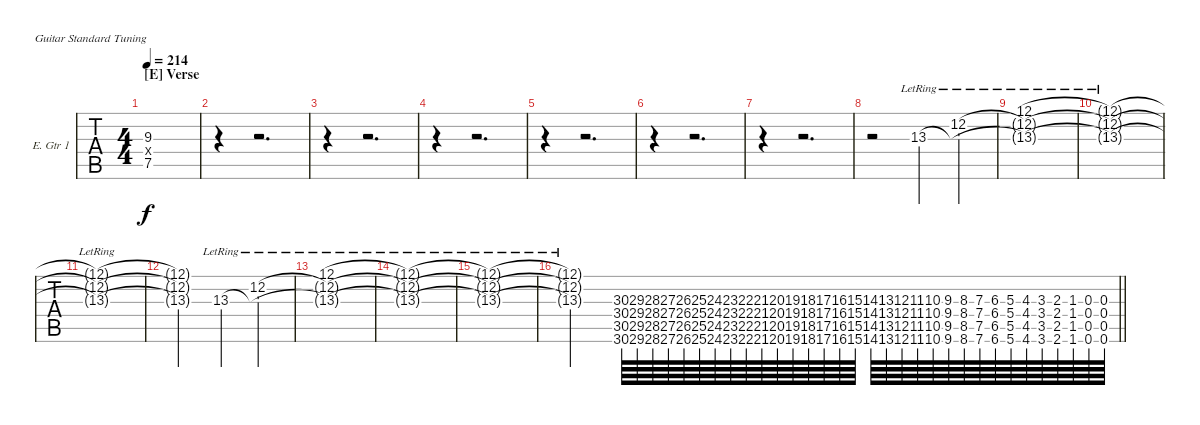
\bracketExtendMode groupsimilarinstruments
\firstSystemTrackNameOrientation horizontal
\otherSystemsTrackNameOrientation horizontal
\track ("Matt Skiba - Guitar One" "E. Gtr 1") {instrument distortionguitar}
\staff {tabs}
\tuning (E4 B3 G3 D3 A2 E2)
\ts (4 4)
\section ("E" "Verse")
\tempo 214
\clef g2
\ks c
(9.3 7.4{x} 7.5).1{dy f} |
r.4 r.2{d} |
r.4 r.2{d} |
r.4 r.2{d} |
r.4 r.2{d} |
r.4 r.2{d} |
r.4 r.2{d} |
r.2 13.3{lr}.4 (12.2{lr} 13.3{lr t}).4 |
(12.1{lr} 12.2{lr t} 13.3{lr t}).1 |
(12.1{lr t} 12.2{lr t} 13.3{lr t}).1 |
(12.1{lr t} 12.2{lr t} 13.3{lr t}).1 |
(13.3{t} 12.2{t} 12.1{t}).2 13.3{lr}.4 (12.2{lr} 13.3{lr t}).4 |
(12.1{lr} 12.2{lr t} 13.3{lr t}).1 |
(12.1{lr t} 12.2{lr t} 13.3{lr t}).1 |
(12.1{lr t} 12.2{lr t} 13.3{lr t}).1 |
\barLineRight lightlight
(13.3{lr t} 12.2{lr t} 12.1{lr t}).2 (30.3 30.4 30.5 30.6).64 (29.3 29.4 29.5 29.6).64 (28.3 28.4 28.5 28.6).64 (27.3 27.4 27.5 27.6).64 (26.3 26.4 26.5 26.6).64 (25.3 25.4 25.5 25.6).64 (24.3 24.4 24.5 24.6).64 (23.3 23.4 23.5 23.6).64 (22.3 22.4 22.5 22.6).64 (21.3 21.4 21.5 21.6).64 (20.3 20.4 20.5 20.6).64 (19.3 19.4 19.5 19.6).64 (18.3 18.4 18.5 18.6).64 (17.3 17.4 17.5 17.6).64 (16.3 16.4 16.5 16.6).64 (15.3 15.4 15.5 15.6).64 (14.3 14.4 14.5 14.6).64 (13.3 13.4 13.5 13.6).64 (12.3 12.4 12.5 12.6).64 (11.3 11.4 11.5 11.6).64 (10.3 10.4 10.5 10.6).64 (9.3 9.4 9.5 9.6).64 (8.3 8.4 8.5 8.6).64 (7.3 7.4 7.5 7.6).64 (6.3 6.4 6.5 6.6).64 (5.3 5.4 5.5 5.6).64 (4.3 4.4 4.5 4.6).64 (3.3 3.4 3.5 3.6).64 (2.3 2.4 2.5 2.6).64 (1.3 1.4 1.5 1.6).64 (0.3 0.4 0.5 0.6).64 (0.3 0.4 0.5 0.6).64
